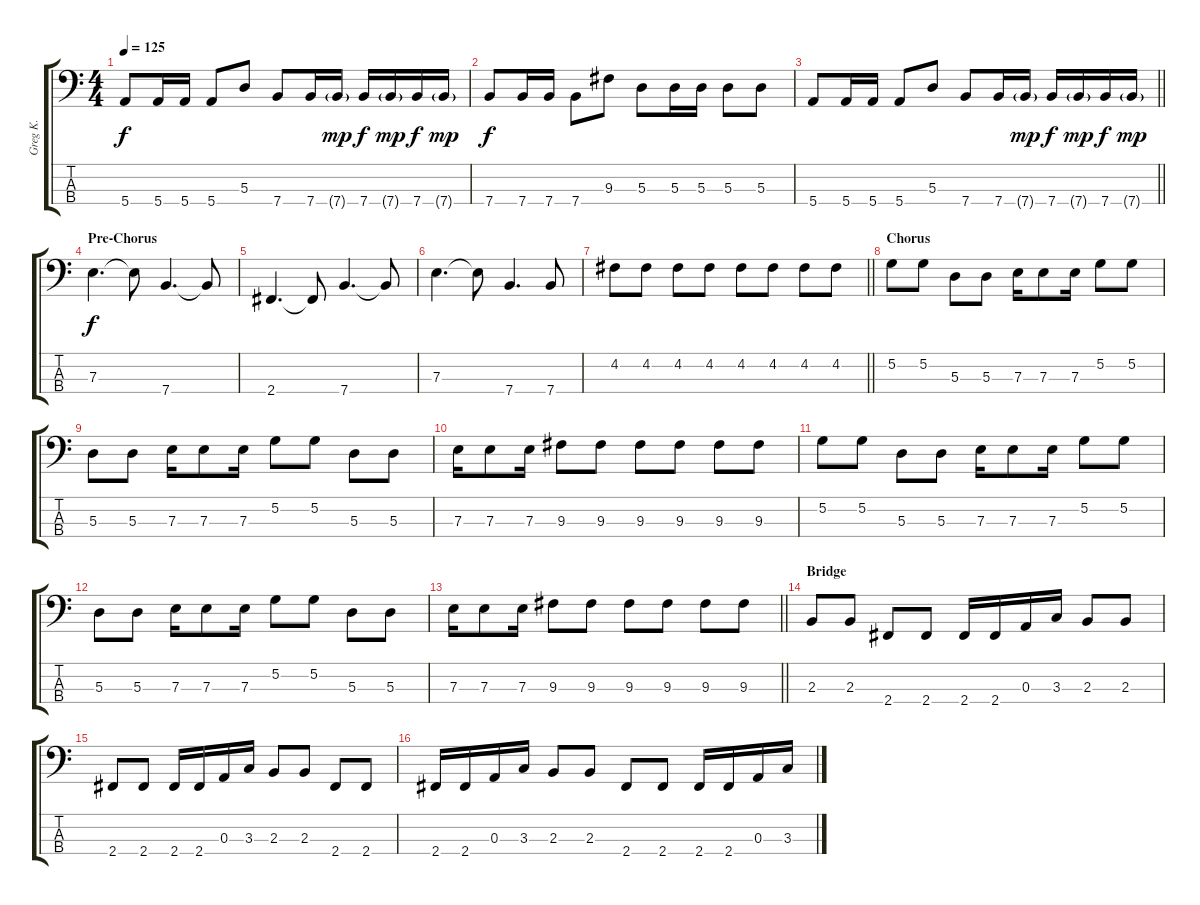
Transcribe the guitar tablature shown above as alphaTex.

\track ("Greg K." "Greg K.") {instrument electricbasspick}
\staff {score tabs}
\tuning (G2 D2 A1 E1) {hide}
\ts (4 4)
\tempo 125
\clef f4
\ks c
5.4.8{dy f} 5.4.16 5.4.16 5.4.8 5.3.8 7.4.8 7.4.16 7.4{g}.16{dy mp} 7.4.16{dy f} 7.4{g}.16{dy mp} 7.4.16{dy f} 7.4{g}.16{dy mp} |
7.4.8{dy f} 7.4.16 7.4.16 7.4.8 9.3.8 5.3.8 5.3.16 5.3.16 5.3.8 5.3.8 |
\barLineRight lightlight
5.4.8 5.4.16 5.4.16 5.4.8 5.3.8 7.4.8 7.4.16 7.4{g}.16{dy mp} 7.4.16{dy f} 7.4{g}.16{dy mp} 7.4.16{dy f} 7.4{g}.16{dy mp} |
\section ("" "Pre-Chorus")
7.3.4{d dy f} 7.3{t}.8 7.4.4{d} 7.4{t}.8 |
2.4.4{d} 2.4{t}.8 7.4.4{d} 7.4{t}.8 |
7.3.4{d} 7.3{t}.8 7.4.4{d} 7.4.8 |
\barLineRight lightlight
4.2.8 4.2.8 4.2.8 4.2.8 4.2.8 4.2.8 4.2.8 4.2.8 |
\section ("" "Chorus")
5.2.8 5.2.8 5.3.8 5.3.8 7.3.16 7.3.8 7.3.16 5.2.8 5.2.8 |
5.3.8 5.3.8 7.3.16 7.3.8 7.3.16 5.2.8 5.2.8 5.3.8 5.3.8 |
7.3.16 7.3.8 7.3.16 9.3.8 9.3.8 9.3.8 9.3.8 9.3.8 9.3.8 |
5.2.8 5.2.8 5.3.8 5.3.8 7.3.16 7.3.8 7.3.16 5.2.8 5.2.8 |
5.3.8 5.3.8 7.3.16 7.3.8 7.3.16 5.2.8 5.2.8 5.3.8 5.3.8 |
\barLineRight lightlight
7.3.16 7.3.8 7.3.16 9.3.8 9.3.8 9.3.8 9.3.8 9.3.8 9.3.8 |
\section ("" "Bridge")
2.3.8 2.3.8 2.4.8 2.4.8 2.4.16 2.4.16 0.3.16 3.3.16 2.3.8 2.3.8 |
2.4.8 2.4.8 2.4.16 2.4.16 0.3.16 3.3.16 2.3.8 2.3.8 2.4.8 2.4.8 |
2.4.16 2.4.16 0.3.16 3.3.16 2.3.8 2.3.8 2.4.8 2.4.8 2.4.16 2.4.16 0.3.16 3.3.16
